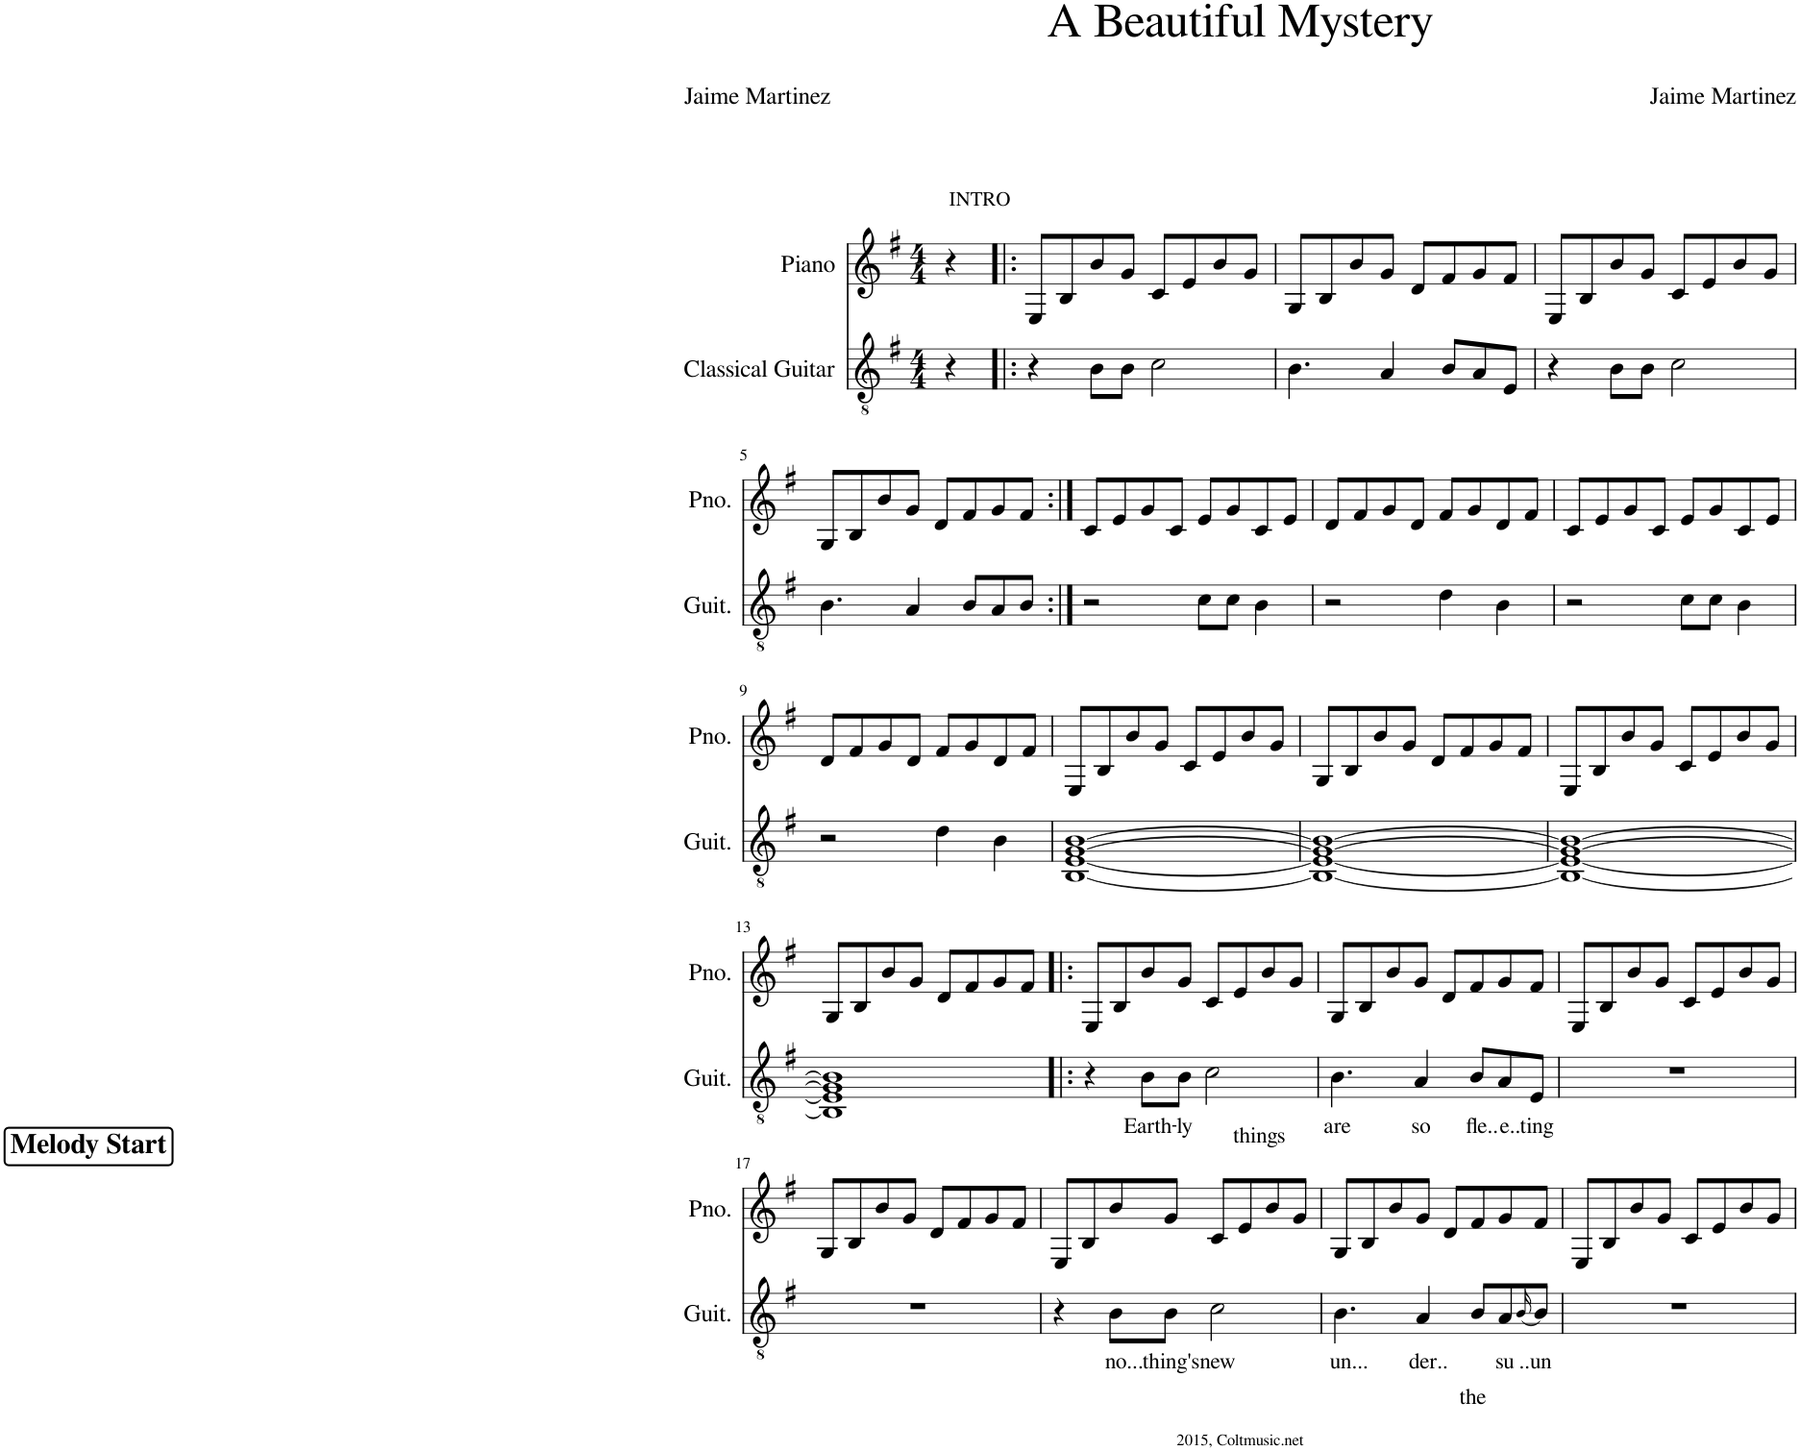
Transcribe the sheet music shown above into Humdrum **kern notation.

**kern	**text	**text	**kern
*part2	*part2	*part2	*part1
*staff2	*staff2	*staff2	*staff1
*I"Classical Guitar	*	*	*I"Piano
*I'Guit.	*	*	*I'Pno.
*clefGv2	*	*	*clefG2
*k[f#]	*	*	*k[f#]
*M4/4	*	*	*M4/4
=1	=1	=1	=1
4r	.	.	4r
=2!|:	=2!|:	=2!|:	=2!|:
!	!	!	!LO:TX:a:t=INTRO
4r	.	.	8E/L
.	.	.	8B/
8B\L	.	.	8b/
8B\J	.	.	8g/J
2c\	.	.	8c/L
.	.	.	8e/
.	.	.	8b/
.	.	.	8g/J
=3	=3	=3	=3
4.B\	.	.	8G/L
.	.	.	8B/
.	.	.	8b/
4A/	.	.	8g/J
.	.	.	8d/L
8B/L	.	.	8f#/
8A/	.	.	8g/
8E/J	.	.	8f#/J
=4	=4	=4	=4
4r	.	.	8E/L
.	.	.	8B/
8B\L	.	.	8b/
8B\J	.	.	8g/J
2c\	.	.	8c/L
.	.	.	8e/
.	.	.	8b/
.	.	.	8g/J
!!LO:LB:g=z
=5	=5	=5	=5
4.B\	.	.	8G/L
.	.	.	8B/
.	.	.	8b/
4A/	.	.	8g/J
.	.	.	8d/L
8B/L	.	.	8f#/
8A/	.	.	8g/
8B/J	.	.	8f#/J
=6:|!	=6:|!	=6:|!	=6:|!
2r	.	.	8c/L
.	.	.	8e/
.	.	.	8g/
.	.	.	8c/J
8c\L	.	.	8e/L
8c\J	.	.	8g/
4B\	.	.	8c/
.	.	.	8e/J
=7	=7	=7	=7
2r	.	.	8d/L
.	.	.	8f#/
.	.	.	8g/
.	.	.	8d/J
4d\	.	.	8f#/L
.	.	.	8g/
4B\	.	.	8d/
.	.	.	8f#/J
=8	=8	=8	=8
2r	.	.	8c/L
.	.	.	8e/
.	.	.	8g/
.	.	.	8c/J
8c\L	.	.	8e/L
8c\J	.	.	8g/
4B\	.	.	8c/
.	.	.	8e/J
!!LO:LB:g=z
=9	=9	=9	=9
2r	.	.	8d/L
.	.	.	8f#/
.	.	.	8g/
.	.	.	8d/J
4d\	.	.	8f#/L
.	.	.	8g/
4B\	.	.	8d/
.	.	.	8f#/J
=10	=10	=10	=10
[1BB [1E [1G [1B	.	.	8E/L
.	.	.	8B/
.	.	.	8b/
.	.	.	8g/J
.	.	.	8c/L
.	.	.	8e/
.	.	.	8b/
.	.	.	8g/J
=11	=11	=11	=11
1BB_ 1E_ 1G_ 1B_	.	.	8G/L
.	.	.	8B/
.	.	.	8b/
.	.	.	8g/J
.	.	.	8d/L
.	.	.	8f#/
.	.	.	8g/
.	.	.	8f#/J
=12	=12	=12	=12
1BB_ 1E_ 1G_ 1B_	.	.	8E/L
.	.	.	8B/
.	.	.	8b/
.	.	.	8g/J
.	.	.	8c/L
.	.	.	8e/
.	.	.	8b/
.	.	.	8g/J
!!LO:LB:g=z
!!LO:REH:place=s1:b:B:cj:fs=14:t=Melody Start:qo=3.5
=13	=13	=13	=13
1BB] 1E] 1G] 1B]	.	.	8G/L
.	.	.	8B/
.	.	.	8b/
.	.	.	8g/J
.	.	.	8d/L
.	.	.	8f#/
.	.	.	8g/
.	.	.	8f#/J
=14!|:	=14!|:	=14!|:	=14!|:
4r	.	.	8E/L
.	.	.	8B/
!	!LO:LY:b	!	!
8B\L	Earth-	.	8b/
!	!LO:LY:b	!	!
8B\J	-ly	.	8g/J
!	!LO:LY:b	!	!
2c\	things	.	8c/L
.	.	.	8e/
.	.	.	8b/
.	.	.	8g/J
=15	=15	=15	=15
!	!LO:LY:b	!	!
4.B\	are	.	8G/L
.	.	.	8B/
.	.	.	8b/
!	!LO:LY:b	!	!
4A/	so	.	8g/J
.	.	.	8d/L
!	!LO:LY:b	!	!
8B/L	fle..	.	8f#/
!	!LO:LY:b	!	!
8A/	e..	.	8g/
!	!LO:LY:b	!	!
8E/J	ting	.	8f#/J
=16	=16	=16	=16
1r	.	.	8E/L
.	.	.	8B/
.	.	.	8b/
.	.	.	8g/J
.	.	.	8c/L
.	.	.	8e/
.	.	.	8b/
.	.	.	8g/J
!!LO:LB:g=z
=17	=17	=17	=17
1r	.	.	8G/L
.	.	.	8B/
.	.	.	8b/
.	.	.	8g/J
.	.	.	8d/L
.	.	.	8f#/
.	.	.	8g/
.	.	.	8f#/J
=18	=18	=18	=18
4r	.	.	8E/L
.	.	.	8B/
!	!LO:LY:b	!	!
8B\L	no...	.	8b/
!	!LO:LY:b	!	!
8B\J	thing's	.	8g/J
!	!LO:LY:b	!	!
2c\	new	.	8c/L
.	.	.	8e/
.	.	.	8b/
.	.	.	8g/J
=19	=19	=19	=19
!	!LO:LY:b	!	!
4.B\	un...	.	8G/L
.	.	.	8B/
.	.	.	8b/
!	!LO:LY:b	!	!
4A/	der..	.	8g/J
.	.	.	8d/L
!	!	!LO:LY:b	!
8B/L	.	the	8f#/
!	!LO:LY:b	!	!
8A/	su	.	8g/
[16qB/	.	.	.
!	!LO:LY:b	!	!
8B/J]	..un	.	8f#/J
=20	=20	=20	=20
1r	.	.	8E/L
.	.	.	8B/
.	.	.	8b/
.	.	.	8g/J
.	.	.	8c/L
.	.	.	8e/
.	.	.	8b/
.	.	.	8g/J
=	=	=	=
*-	*-	*-	*-
